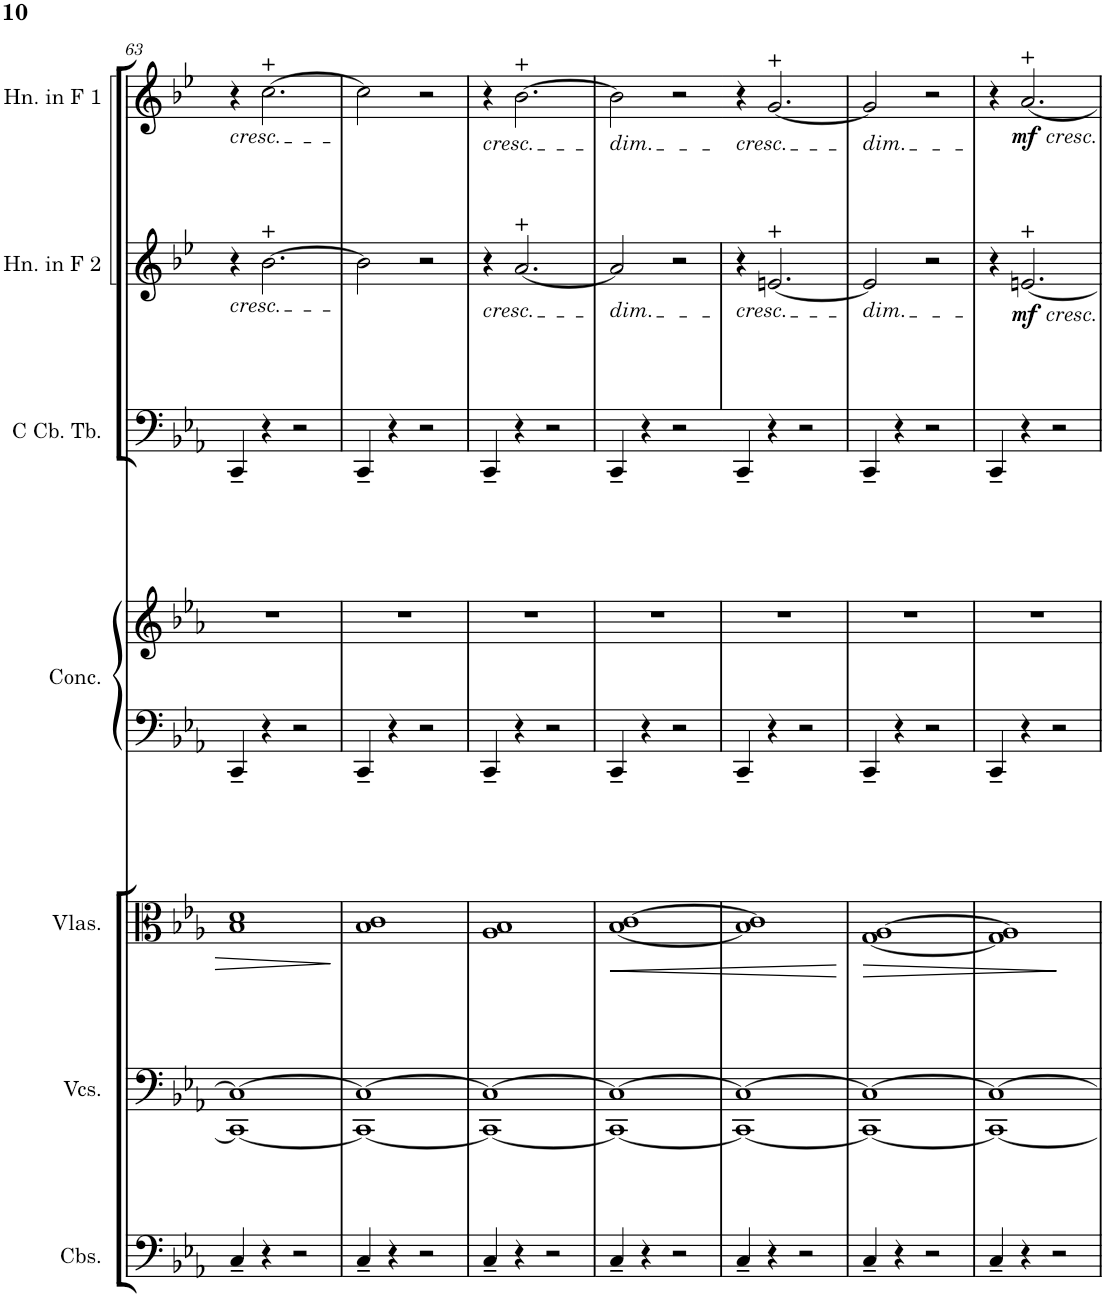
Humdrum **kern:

**kern	**kern	**kern	**dynam	**kern	**kern	**kern	**kern	**dynam	**kern	**dynam
*part7	*part6	*part5	*part5	*part4	*part4	*part3	*part2	*part2	*part1	*part1
*staff8	*staff7	*staff6	*staff6	*staff5	*staff4	*staff3	*staff2	*staff2	*staff1	*staff1
*I"Contrabasses	*I"Violoncellos	*I"Violas	*	*I"Concertina	*	*I"C Contrabass Tuba	*I"Horn in F 2	*	*I"Horn in F 1	*
*I'Cbs.	*I'Vcs.	*I'Vlas.	*	*I'Conc.	*	*I'C Cb. Tb.	*I'Hn. in F 2	*	*I'Hn. in F 1	*
!!LO:PB:g=z
*clefF4	*clefF4	*clefC3	*	*clefF4	*clefG2	*clefF4	*clefG2	*	*clefG2	*
*Trd7c12	*	*	*	*	*	*	*Trd4c7	*	*Trd4c7	*
*k[b-e-a-]	*k[b-e-a-]	*k[b-e-a-]	*	*k[b-e-a-]	*k[b-e-a-]	*k[b-e-a-]	*k[b-e-]	*	*k[b-e-]	*
*M4/4	*M4/4	*M4/4	*	*M4/4	*M4/4	*M4/4	*M4/4	*	*M4/4	*
=63	=63	=63	=63	=63	=63	=63	=63	=63	=63	=63
!	!	!	!	!	!	!	!	!	!LO:TX:b:i:t=cresc.	!
!	!	!	!	!	!	!	!LO:TX:b:i:t=cresc.	!	!	!
4C~/	1CC_ 1C_	1B- 1d	.	4CC~/	1r	4CC~/	4r	.	4r	.
4r	.	.	.	4r	.	4r	[2.b-\	.	[2.cc\	.
2r	.	.	.	2r	.	2r	.	.	.	.
=64	=64	=64	=64	=64	=64	=64	=64	=64	=64	=64
4C~/	1CC_ 1C_	1B- 1c	.	4CC~/	1r	4CC~/	2b-\]	.	2cc\]	.
4r	.	.	.	4r	.	4r	.	.	.	.
2r	.	.	.	2r	.	2r	2r	.	2r	.
=65	=65	=65	=65	=65	=65	=65	=65	=65	=65	=65
!	!	!	!	!	!	!	!	!	!LO:TX:b:i:t=cresc.	!
!	!	!	!	!	!	!	!LO:TX:b:i:t=cresc.	!	!	!
4C~/	1CC_ 1C_	1A- 1B-	.	4CC~/	1r	4CC~/	4r	.	4r	.
4r	.	.	.	4r	.	4r	[2.a/	.	[2.b-\	.
2r	.	.	.	2r	.	2r	.	.	.	.
=66	=66	=66	=66	=66	=66	=66	=66	=66	=66	=66
!	!	!	!	!	!	!	!	!	!LO:TX:b:i:t=dim.	!
!	!	!	!	!	!	!	!LO:TX:b:i:t=dim.	!	!	!
!	!	!	!LO:HP:b	!	!	!	!	!	!	!
4C~/	1CC_ 1C_	[1B- [1c	<	4CC~/	1r	4CC~/	2a/]	.	2b-\]	.
4r	.	.	.	4r	.	4r	.	.	.	.
2r	.	.	.	2r	.	2r	2r	.	2r	.
=67-	=67-	=67-	=67-	=67-	=67-	=67-	=67-	=67-	=67-	=67-
!	!	!	!	!	!	!	!	!	!LO:TX:b:i:t=cresc.	!
!	!	!	!	!	!	!	!LO:TX:b:i:t=cresc.	!	!	!
4C~/	1CC_ 1C_	1B-] 1c]	.	4CC~/	1r	4CC~/	4r	.	4r	.
4r	.	.	.	4r	.	4r	[2.en/	.	[2.g/	.
2r	.	.	.	2r	.	2r	.	.	.	.
.	.	.	[	.	.	.	.	.	.	.
=68	=68	=68	=68	=68	=68	=68	=68	=68	=68	=68
!	!	!	!	!	!	!	!	!	!LO:TX:b:i:t=dim.	!
!	!	!	!	!	!	!	!LO:TX:b:i:t=dim.	!	!	!
!	!	!	!LO:HP:b	!	!	!	!	!	!	!
4C~/	1CC_ 1C_	[1G [1A-	>	4CC~/	1r	4CC~/	2e/]	.	2g/]	.
4r	.	.	.	4r	.	4r	.	.	.	.
2r	.	.	.	2r	.	2r	2r	.	2r	.
=69	=69	=69	=69	=69	=69	=69	=69	=69	=69	=69
4C~/	1CC_ 1C_	1G] 1A-]	.	4CC~/	1r	4CC~/	4r	.	4r	.
!	!	!	!	!	!	!	!	!	!LO:TX:b:i:t=cresc.	!
!	!	!	!	!	!	!	!LO:TX:b:i:t=cresc.	!	!	!
!	!	!	!	!	!	!	!	!LO:DY:b	!	!LO:DY:b
4r	.	.	.	4r	.	4r	[2.en/	mf	[2.a/	mf
2r	.	.	.	2r	.	2r	.	.	.	.
.	.	.	]	.	.	.	.	.	.	.
=	=	=	=	=	=	=	=	=	=	=
*-	*-	*-	*-	*-	*-	*-	*-	*-	*-	*-
